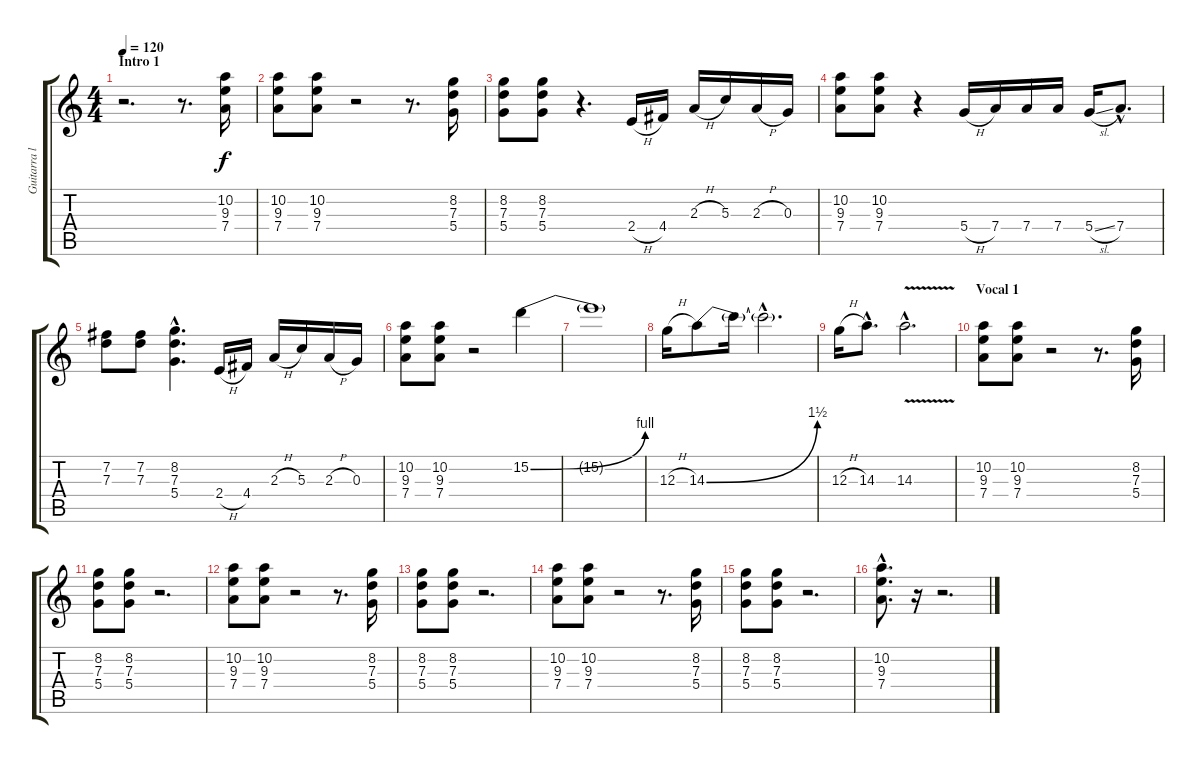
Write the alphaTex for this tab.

\track ("Guitarra líder" "Guitarra l") {instrument distortionguitar}
\staff {score tabs}
\tuning (E4 B3 G3 D3 A2 E2) {hide}
\ts (4 4)
\section ("" "Intro 1")
\tempo 120
\clef g2
\ks c
r.2{d dy f instrument distortionguitar} r.8{d} (10.2 9.3 7.4).16 |
(10.2 9.3 7.4).8 (10.2 9.3 7.4).8 r.2 r.8{d} (8.2 7.3 5.4).16 |
(8.2 7.3 5.4).8 (8.2 7.3 5.4).8 r.4{d} 2.4{h}.16 4.4.16 2.3{h}.16 5.3.16 2.3{h}.16 0.3.16 |
(10.2 9.3 7.4).8 (10.2 9.3 7.4).8 r.4 5.4{h}.16 7.4.16 7.4.16 7.4.16 5.4{sl}.16 7.4{hac}.8{d} |
(7.2 7.3).8 (7.2 7.3).8 (8.2{hac} 7.3{hac} 5.4{hac}).4{d} 2.4{h}.16 4.4.16 2.3{h}.16 5.3.16 2.3{h}.16 0.3.16 |
(10.2 9.3 7.4).8 (10.2 9.3 7.4).8 r.2{volume 16} 15.2{be (bend 0 0 60 4)}.4 |
15.2{t}.1 |
12.3{h}.16 14.3{be (bend 0 0 60 6)}.8 14.3{t}.16 14.3{hac t}.2{d} |
12.3{h}.16 14.3{hac}.8{d} 14.3{v hac}.2{d volume 14} |
\section ("" "Vocal 1")
(10.2 9.3 7.4).8 (10.2 9.3 7.4).8 r.2 r.8{d} (8.2 7.3 5.4).16 |
(8.2 7.3 5.4).8 (8.2 7.3 5.4).8 r.2{d} |
(10.2 9.3 7.4).8 (10.2 9.3 7.4).8 r.2 r.8{d} (8.2 7.3 5.4).16 |
(8.2 7.3 5.4).8 (8.2 7.3 5.4).8 r.2{d} |
(10.2 9.3 7.4).8 (10.2 9.3 7.4).8 r.2 r.8{d} (8.2 7.3 5.4).16 |
(8.2 7.3 5.4).8 (8.2 7.3 5.4).8 r.2{d} |
(10.2{hac} 9.3{hac} 7.4{hac}).8{d} r.16 r.2{d}
